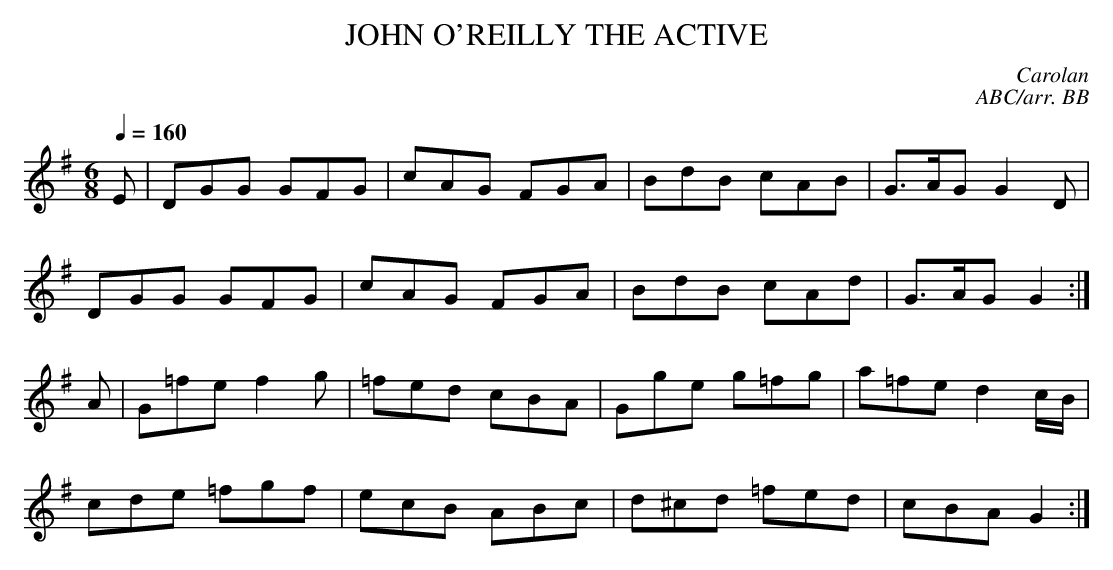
X:1
T:JOHN O'REILLY THE ACTIVE
C:Carolan
C:ABC/arr. BB
Y:"quick"
L:1/8
M:6/8
Q:1/4=160
K:G
E|DGG GFG|cAG FGA|BdB cAB|G>AG G2D|
DGG GFG|cAG FGA|BdB cAd|G>AG G2 :|
A|G=fe f2g|=fed cBA|Gge g=fg|a=fe d2c/B/|
cde =fgf|ecB ABc|d^cd =fed|cBA G2 :|
